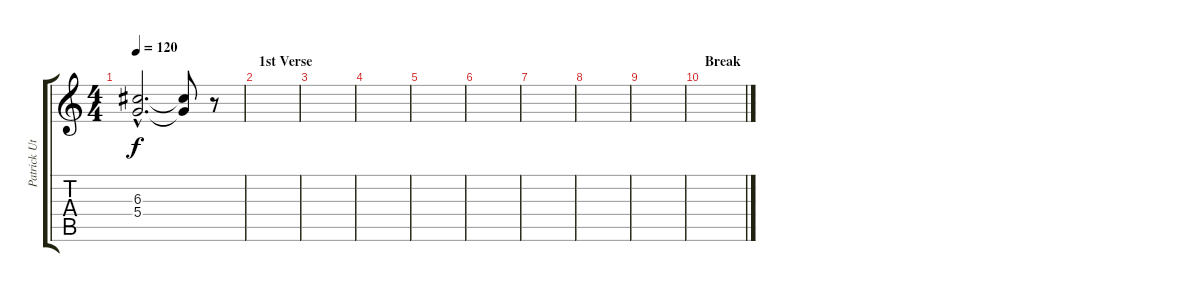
\track ("Patrick Uterwijk" "Patrick Ut") {instrument overdrivenguitar}
\staff {score tabs}
\tuning (E4 B3 G3 D3 A2 E2) {hide}
\ts (4 4)
\tempo 120
\clef g2
\ks c
(6.3{hac} 5.4{hac}).2{d dy f} (6.3{t} 5.4{t}).8 r.8 |
\section ("" "1st Verse")
|
|
|
|
|
|
|
|
\section ("" "Break")
